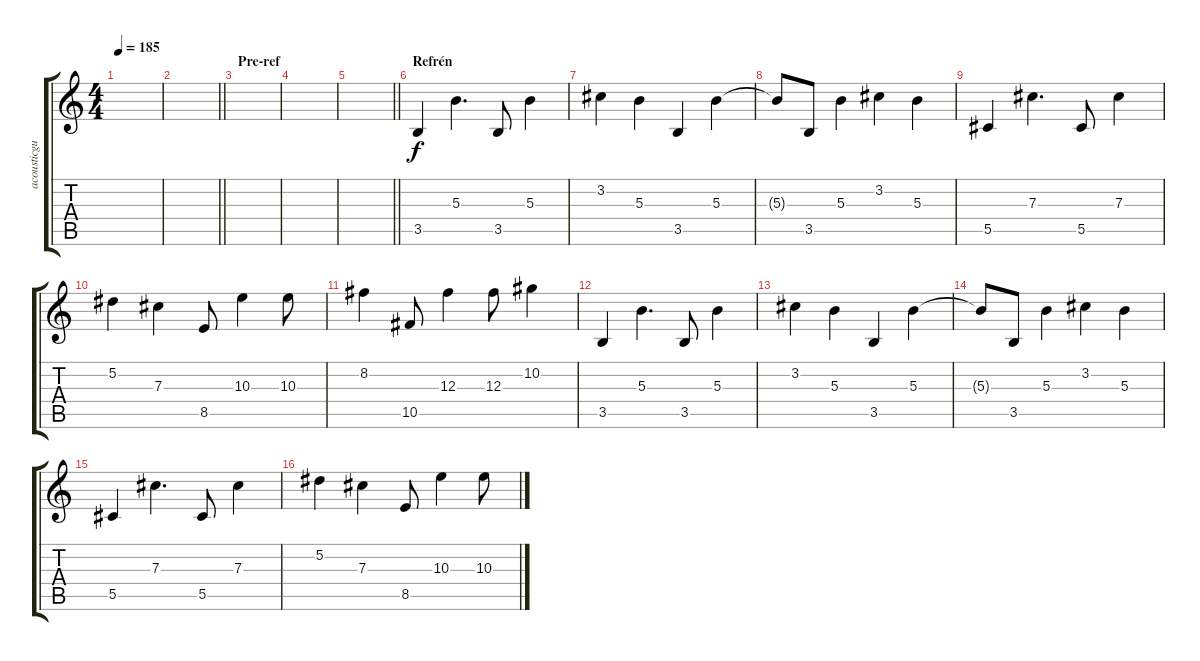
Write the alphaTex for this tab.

\track ("acousticguitar" "acousticgu") {instrument acousticguitarsteel}
\staff {score tabs}
\tuning (Eb4 Bb3 Gb3 Db3 Ab2 Db2) {hide}
\ts (4 4)
\tempo 185
\clef g2
\ks c
|
\barLineRight lightlight
|
\section ("" "Pre-ref")
|
|
\barLineRight lightlight
|
\section ("" "Refrén")
3.5.4 5.3.4{d} 3.5.8 5.3.4 |
3.2.4 5.3.4 3.5.4 5.3.4 |
5.3{t}.8 3.5.8 5.3.4 3.2.4 5.3.4 |
5.5.4 7.3.4{d} 5.5.8 7.3.4 |
5.2.4 7.3.4 8.5.8 10.3.4 10.3.8 |
8.2.4 10.5.8 12.3.4 12.3.8 10.2.4 |
3.5.4 5.3.4{d} 3.5.8 5.3.4 |
3.2.4 5.3.4 3.5.4 5.3.4 |
5.3{t}.8 3.5.8 5.3.4 3.2.4 5.3.4 |
5.5.4 7.3.4{d} 5.5.8 7.3.4 |
5.2.4 7.3.4 8.5.8 10.3.4 10.3.8
